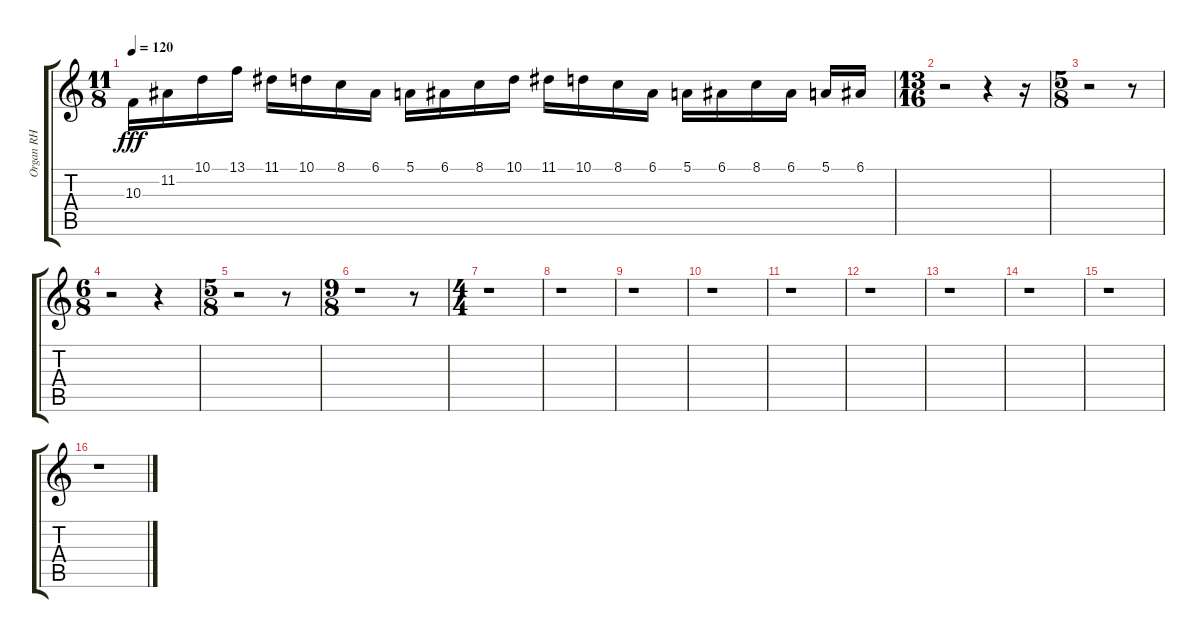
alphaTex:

\track ("Organ RH" "Organ RH") {instrument rockorgan}
\staff {score tabs}
\tuning (E4 B3 G3 D3 A2 E2) {hide}
\ts (11 8)
\tempo 120
\clef g2
\ks c
10.3.16{dy fff} 11.2.16 10.1.16 13.1.16 11.1.16 10.1.16 8.1.16 6.1.16 5.1.16 6.1.16 8.1.16 10.1.16 11.1.16 10.1.16 8.1.16 6.1.16 5.1.16 6.1.16 8.1.16 6.1.16 5.1.16 6.1.16 |
\ts (13 16)
r.2 r.4 r.16 |
\ts (5 8)
r.2 r.8 |
\ts (6 8)
r.2 r.4 |
\ts (5 8)
r.2 r.8 |
\ts (9 8)
r.1 r.8 |
\ts (4 4)
r.1 |
r.1 |
r.1 |
r.1 |
r.1 |
r.1 |
r.1 |
r.1 |
r.1 |
r.1
